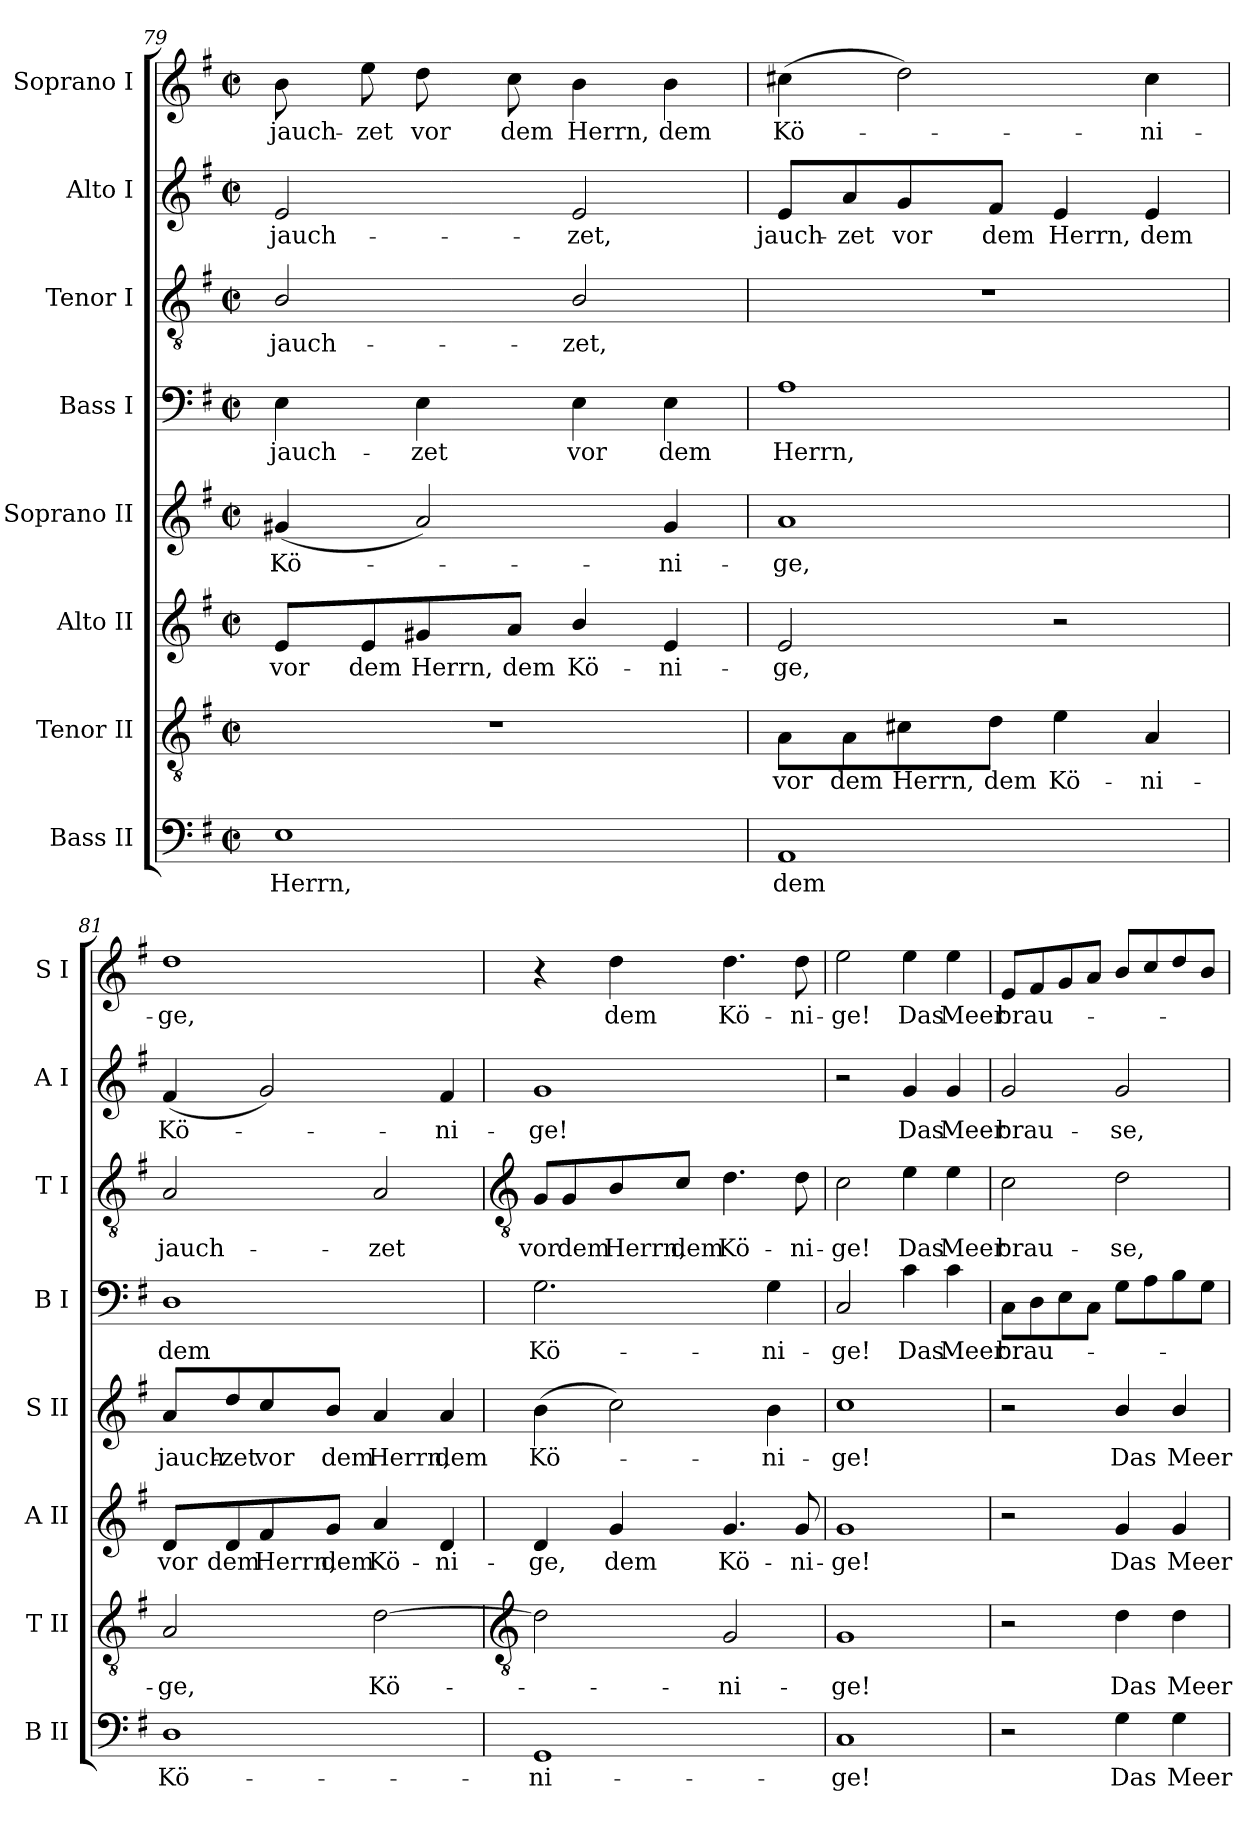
**kern	**text	**kern	**text	**kern	**text	**kern	**text	**kern	**text	**kern	**text	**kern	**text	**kern	**text
*part8	*part8	*part7	*part7	*part6	*part6	*part5	*part5	*part4	*part4	*part3	*part3	*part2	*part2	*part1	*part1
*staff8	*staff8	*staff7	*staff7	*staff6	*staff6	*staff5	*staff5	*staff4	*staff4	*staff3	*staff3	*staff2	*staff2	*staff1	*staff1
*I"Bass II	*	*I"Tenor II	*	*I"Alto II	*	*I"Soprano II	*	*I"Bass I	*	*I"Tenor I	*	*I"Alto I	*	*I"Soprano I	*
*I'B II	*	*I'T II	*	*I'A II	*	*I'S II	*	*I'B I	*	*I'T I	*	*I'A I	*	*I'S I	*
!!LO:LB:g=z
*clefF4	*	*clefGv2	*	*clefG2	*	*clefG2	*	*clefF4	*	*clefGv2	*	*clefG2	*	*clefG2	*
*k[f#]	*	*k[f#]	*	*k[f#]	*	*k[f#]	*	*k[f#]	*	*k[f#]	*	*k[f#]	*	*k[f#]	*
*G:	*	*G:	*	*G:	*	*G:	*	*G:	*	*G:	*	*G:	*	*G:	*
*M2/2	*	*M2/2	*	*M2/2	*	*M2/2	*	*M2/2	*	*M2/2	*	*M2/2	*	*M2/2	*
*met(c|)	*	*met(c|)	*	*met(c|)	*	*met(c|)	*	*met(c|)	*	*met(c|)	*	*met(c|)	*	*met(c|)	*
=79	=79	=79	=79	=79	=79	=79	=79	=79	=79	=79	=79	=79	=79	=79	=79
!	!LO:LY:b	!	!	!	!LO:LY:b	!	!LO:LY:b	!	!LO:LY:b	!	!LO:LY:b	!	!LO:LY:b	!	!LO:LY:b
1E	Herrn,	1r	.	8e/L	vor	(<4g#X	Kö-	4E	jauch-	2B/	jauch-	2e	jauch-	8b	jauch-
!	!	!	!	!	!LO:LY:b	!	!	!	!	!	!	!	!	!	!LO:LY:b
.	.	.	.	8e/	dem	.	.	.	.	.	.	.	.	8ee	-zet
!	!	!	!	!	!LO:LY:b	!	!	!	!LO:LY:b	!	!	!	!	!	!LO:LY:b
.	.	.	.	8g#X/	Herrn,	2a)	.	4E	-zet	.	.	.	.	8dd	vor
!	!	!	!	!	!LO:LY:b	!	!	!	!	!	!	!	!	!	!LO:LY:b
.	.	.	.	8a/J	dem	.	.	.	.	.	.	.	.	8cc	dem
!	!	!	!	!	!LO:LY:b	!	!	!	!LO:LY:b	!	!LO:LY:b	!	!LO:LY:b	!	!LO:LY:b
.	.	.	.	4b/	Kö-	.	.	4E	vor	2B/	-zet,	2e	-zet,	4b	Herrn,
!	!	!	!	!	!LO:LY:b	!	!LO:LY:b	!	!LO:LY:b	!	!	!	!	!	!LO:LY:b
.	.	.	.	4e	-ni-	4g#	ni-	4E	dem	.	.	.	.	4b	dem
=80	=80	=80	=80	=80	=80	=80	=80	=80	=80	=80	=80	=80	=80	=80	=80
!	!LO:LY:b	!	!LO:LY:b	!	!LO:LY:b	!	!LO:LY:b	!	!LO:LY:b	!	!	!	!LO:LY:b	!	!LO:LY:b
1AA	dem	8A\L	vor	2e	-ge,	1a	-ge,	1A	Herrn,	1r	.	8e/L	jauch-	(>4cc#X	Kö-
!	!	!	!LO:LY:b	!	!	!	!	!	!	!	!	!	!LO:LY:b	!	!
.	.	8A\	dem	.	.	.	.	.	.	.	.	8a/	-zet	.	.
!	!	!	!LO:LY:b	!	!	!	!	!	!	!	!	!	!LO:LY:b	!	!
.	.	8c#X\	Herrn,	.	.	.	.	.	.	.	.	8g/	vor	2dd)	.
!	!	!	!LO:LY:b	!	!	!	!	!	!	!	!	!	!LO:LY:b	!	!
.	.	8d\J	dem	.	.	.	.	.	.	.	.	8f#/J	dem	.	.
!	!	!	!LO:LY:b	!	!	!	!	!	!	!	!	!	!LO:LY:b	!	!
.	.	4e	Kö-	2r	.	.	.	.	.	.	.	4e	Herrn,	.	.
!	!	!	!LO:LY:b	!	!	!	!	!	!	!	!	!	!LO:LY:b	!	!LO:LY:b
.	.	4A	-ni-	.	.	.	.	.	.	.	.	4e	dem	4cc#	ni-
=81	=81	=81	=81	=81	=81	=81	=81	=81	=81	=81	=81	=81	=81	=81	=81
!	!LO:LY:b	!	!LO:LY:b	!	!LO:LY:b	!	!LO:LY:b	!	!LO:LY:b	!	!LO:LY:b	!	!LO:LY:b	!	!LO:LY:b
1D	Kö-	2A	-ge,	8d/L	vor	8a/L	jauch-	1D	dem	2A	jauch-	(<4f#	Kö-	1dd	-ge,
!	!	!	!	!	!LO:LY:b	!	!LO:LY:b	!	!	!	!	!	!	!	!
.	.	.	.	8d/	dem	8dd/	-zet	.	.	.	.	.	.	.	.
!	!	!	!	!	!LO:LY:b	!	!LO:LY:b	!	!	!	!	!	!	!	!
.	.	.	.	8f#/	Herrn,	8cc/	vor	.	.	.	.	2g)	.	.	.
!	!	!	!	!	!LO:LY:b	!	!LO:LY:b	!	!	!	!	!	!	!	!
.	.	.	.	8g/J	dem	8b/J	dem	.	.	.	.	.	.	.	.
!	!	!	!LO:LY:b	!	!LO:LY:b	!	!LO:LY:b	!	!	!	!LO:LY:b	!	!	!	!
.	.	[2d	Kö-	4a	Kö-	4a	Herrn,	.	.	2A	-zet	.	.	.	.
!	!	!	!	!	!LO:LY:b	!	!LO:LY:b	!	!	!	!	!	!LO:LY:b	!	!
.	.	.	.	4d	-ni-	4a	dem	.	.	.	.	4f#	ni-	.	.
!!LO:LB:g=z
=82	=82	=82	=82	=82	=82	=82	=82	=82	=82	=82	=82	=82	=82	=82	=82
*	*	*clefGv2	*	*	*	*	*	*	*	*clefGv2	*	*	*	*	*
!	!LO:LY:b	!	!	!	!LO:LY:b	!	!LO:LY:b	!	!LO:LY:b	!	!LO:LY:b	!	!LO:LY:b	!	!
1GG	-ni-	2d]	.	4d	-ge,	(>4b	Kö-	2.G	Kö-	8G/L	vor	1g	-ge!	4r	.
!	!	!	!	!	!	!	!	!	!	!	!LO:LY:b	!	!	!	!
.	.	.	.	.	.	.	.	.	.	8G/	dem	.	.	.	.
!	!	!	!	!	!LO:LY:b	!	!	!	!	!	!LO:LY:b	!	!	!	!LO:LY:b
.	.	.	.	4g	dem	2cc)	.	.	.	8B/	Herrn,	.	.	4dd	dem
!	!	!	!	!	!	!	!	!	!	!	!LO:LY:b	!	!	!	!
.	.	.	.	.	.	.	.	.	.	8c/J	dem	.	.	.	.
!	!	!	!LO:LY:b	!	!LO:LY:b	!	!	!	!	!	!LO:LY:b	!	!	!	!LO:LY:b
.	.	2G	ni-	4.g	Kö-	.	.	.	.	4.d	Kö-	.	.	4.dd	Kö-
!	!	!	!	!	!	!	!LO:LY:b	!	!LO:LY:b	!	!	!	!	!	!
.	.	.	.	.	.	4b	ni-	4G	-ni-	.	.	.	.	.	.
!	!	!	!	!	!LO:LY:b	!	!	!	!	!	!LO:LY:b	!	!	!	!LO:LY:b
.	.	.	.	8g	-ni-	.	.	.	.	8d	-ni-	.	.	8dd	-ni-
=83	=83	=83	=83	=83	=83	=83	=83	=83	=83	=83	=83	=83	=83	=83	=83
!	!LO:LY:b	!	!LO:LY:b	!	!LO:LY:b	!	!LO:LY:b	!	!LO:LY:b	!	!LO:LY:b	!	!	!	!LO:LY:b
1C	-ge!	1G	-ge!	1g	-ge!	1cc	-ge!	2C	-ge!	2c	-ge!	2r	.	2ee	-ge!
!	!	!	!	!	!	!	!	!	!LO:LY:b	!	!LO:LY:b	!	!LO:LY:b	!	!LO:LY:b
.	.	.	.	.	.	.	.	4c	Das	4e	Das	4g	Das	4ee	Das
!	!	!	!	!	!	!	!	!	!LO:LY:b	!	!LO:LY:b	!	!LO:LY:b	!	!LO:LY:b
.	.	.	.	.	.	.	.	4c	Meer	4e	Meer	4g	Meer	4ee	Meer
=84	=84	=84	=84	=84	=84	=84	=84	=84	=84	=84	=84	=84	=84	=84	=84
!	!	!	!	!	!	!	!	!	!LO:LY:b	!	!LO:LY:b	!	!LO:LY:b	!	!LO:LY:b
2r	.	2r	.	2r	.	2r	.	8CL	brau-	2c	brau-	2g	brau-	8eL	brau-
.	.	.	.	.	.	.	.	8D	.	.	.	.	.	8f#	.
.	.	.	.	.	.	.	.	8E	.	.	.	.	.	8g	.
.	.	.	.	.	.	.	.	8CJ	.	.	.	.	.	8aJ	.
!	!LO:LY:b	!	!LO:LY:b	!	!LO:LY:b	!	!LO:LY:b	!	!	!	!LO:LY:b	!	!LO:LY:b	!	!
4G	Das	4d	Das	4g	Das	4b/	Das	8GL	.	2d	-se,	2g	-se,	8b/L	.
.	.	.	.	.	.	.	.	8A	.	.	.	.	.	8cc/	.
!	!LO:LY:b	!	!LO:LY:b	!	!LO:LY:b	!	!LO:LY:b	!	!	!	!	!	!	!	!
4G	Meer	4d	Meer	4g	Meer	4b/	Meer	8B	.	.	.	.	.	8dd/	.
.	.	.	.	.	.	.	.	8GJ	.	.	.	.	.	8b/J	.
=	=	=	=	=	=	=	=	=	=	=	=	=	=	=	=
*-	*-	*-	*-	*-	*-	*-	*-	*-	*-	*-	*-	*-	*-	*-	*-
